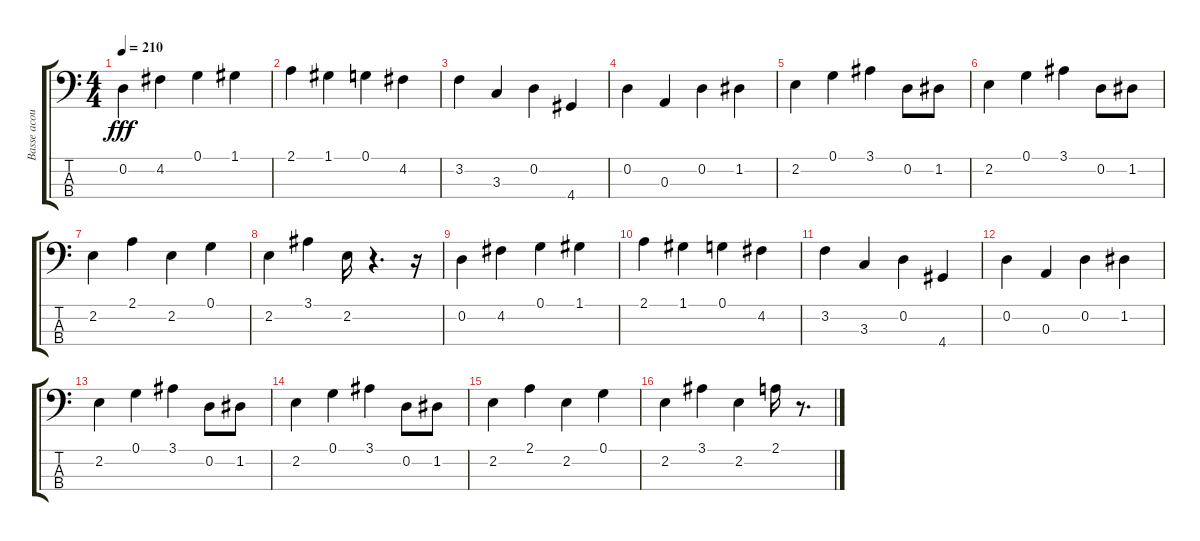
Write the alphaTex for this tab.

\track ("Basse acoustique" "Basse acou") {instrument acousticbass}
\staff {score tabs}
\tuning (G2 D2 A1 E1) {hide}
\ts (4 4)
\tempo 210
\clef f4
\ks c
0.2.4{dy fff} 4.2.4 0.1.4 1.1.4 |
2.1.4 1.1.4 0.1.4 4.2.4 |
3.2.4 3.3.4 0.2.4 4.4.4 |
0.2.4 0.3.4 0.2.4 1.2.4 |
2.2.4 0.1.4 3.1.4 0.2.8 1.2.8 |
2.2.4 0.1.4 3.1.4 0.2.8 1.2.8 |
2.2.4 2.1.4 2.2.4 0.1.4 |
2.2.4 3.1.4 2.2.16 r.4{d} r.16 |
0.2.4 4.2.4 0.1.4 1.1.4 |
2.1.4 1.1.4 0.1.4 4.2.4 |
3.2.4 3.3.4 0.2.4 4.4.4 |
0.2.4 0.3.4 0.2.4 1.2.4 |
2.2.4 0.1.4 3.1.4 0.2.8 1.2.8 |
2.2.4 0.1.4 3.1.4 0.2.8 1.2.8 |
2.2.4 2.1.4 2.2.4 0.1.4 |
2.2.4 3.1.4 2.2.4 2.1.16 r.8{d}
